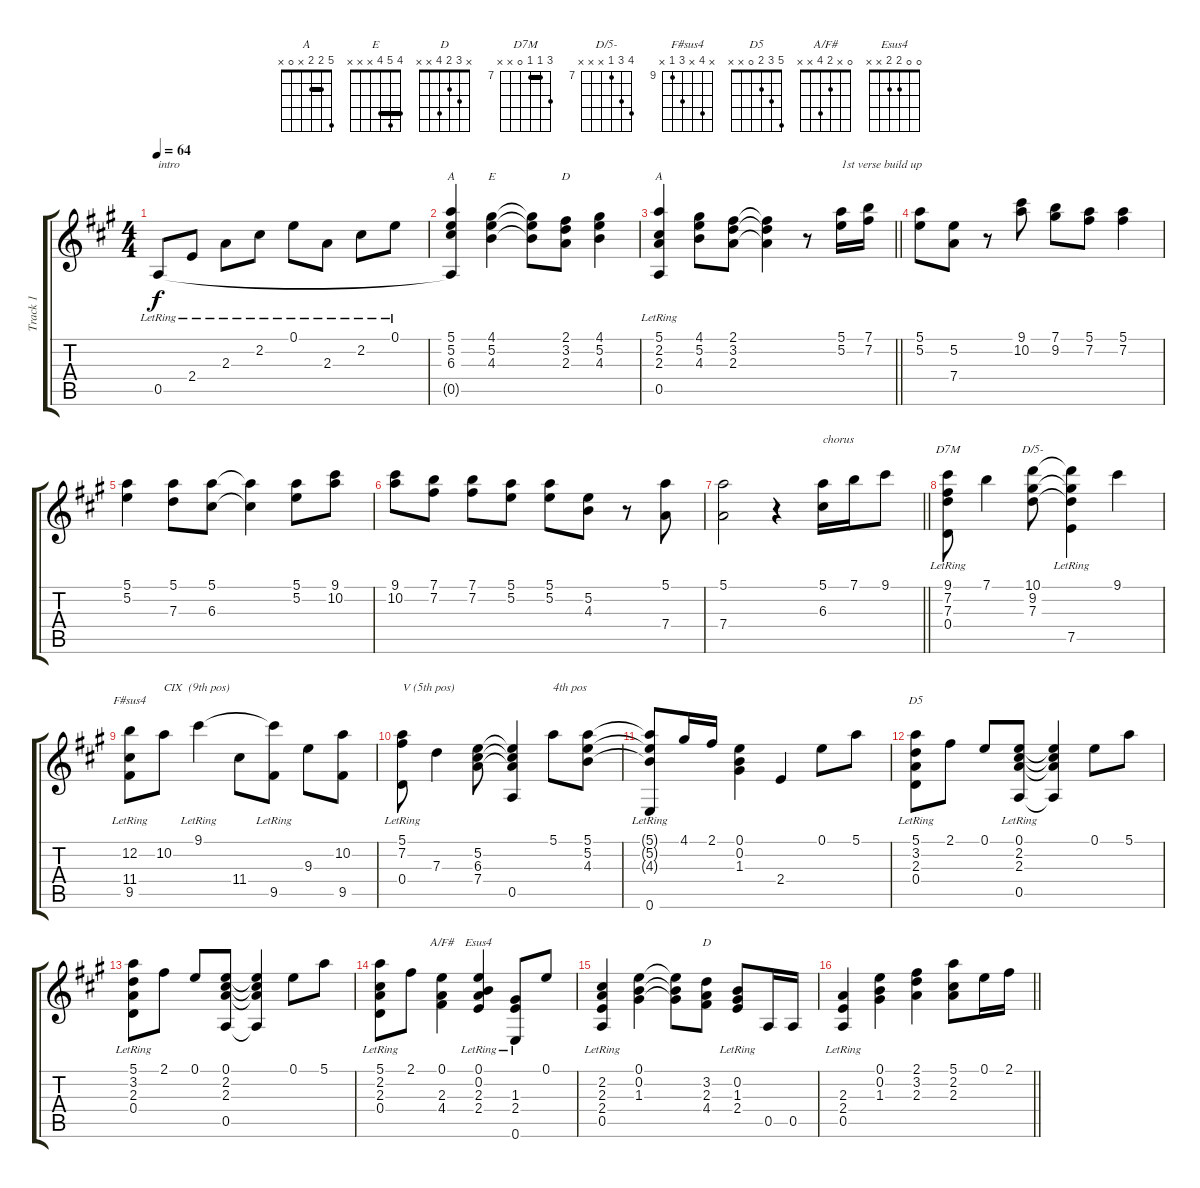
\track ("Track 1" "Track 1") {instrument acousticguitarsteel}
\staff {score tabs}
\tuning (E4 B3 G3 D3 A2 E2) {hide}
\chord ("A" 5 5 6 x x x) {firstfret 5 barre 5}
\chord ("E" 4 5 4 x x x) {barre 4}
\chord ("D" 2 3 2 x x x) {barre 2}
\chord ("A" 5 2 2 x 0 x) {barre 2}
\chord ("D7M" 9 7 7 0 x x) {firstfret 7 barre 7}
\chord ("D/5-" 10 9 7 x x x) {firstfret 7}
\chord ("F#sus4" x 12 x 11 9 x) {firstfret 9}
\chord ("D5" 5 3 2 0 x x)
\chord ("A/F#" 0 x 2 4 x x)
\chord ("Esus4" 0 0 2 2 x x)
\chord ("D" x 3 2 4 x x)
\ts (4 4)
\tempo 64
\clef g2
\ks a
0.5{lr}.8{txt "intro" dy f instrument acousticguitarsteel} 2.4{lr}.8 2.3{lr}.8 2.2{lr}.8 0.1{lr}.8 2.3{lr}.8 2.2{lr}.8 0.1{lr}.8 |
(5.1 5.2 6.3 0.5{t}).4{ch "A"} (4.1 5.2 4.3).4{ch "E"} (4.1{t} 5.2{t} 4.3{t}).8 (2.1 3.2 2.3).8{ch "D"} (4.1 5.2 4.3).4 |
\barLineRight lightlight
(5.1 2.2 2.3 0.5{lr}).4{ch "A"} (4.1 5.2 4.3).8 (2.1 3.2 2.3).8 (2.1{t} 3.2{t} 2.3{t}).4 r.8 (5.1 5.2).16{txt "1st verse build up"} (7.1 7.2).16 |
(5.1 5.2).8 (5.2 7.4).8 r.8 (9.1 10.2).8 (7.1 9.2).8 (5.1 7.2).8 (5.1 7.2).4 |
(5.1 5.2).4 (5.1 7.3).8 (5.1 6.3).8 (5.1{t} 6.3{t}).4 (5.1 5.2).8 (9.1 10.2).8 |
(9.1 10.2).8 (7.1 7.2).8 (7.1 7.2).8 (5.1 5.2).8 (5.1 5.2).8 (5.2 4.3).8 r.8 (5.1 7.4).8 |
\barLineRight lightlight
(5.1 7.4).2 r.4 (5.1 6.3).16{txt "chorus"} 7.1.16 9.1.8 |
(9.1 7.2 7.3 0.4{lr}).8{ch "D7M"} 7.1.4 (10.1 9.2 7.3).8{ch "D/5-"} (10.1{t} 9.2{t} 7.3{t} 7.5{lr}).4 9.1.4 |
(12.2 11.4 9.5{lr}).8{ch "F#sus4"} 10.2.8{txt "CIX  (9th pos)"} 9.1{lr}.4 11.4.8 (9.1{t} 9.5{lr}).8 9.3.8 (10.2 9.5).8 |
(5.1 7.2 0.4{lr}).8{txt "V (5th pos)"} 7.3.4 (5.2 6.3 7.4).8 (5.2{t} 6.3{t} 7.4{t} 0.5).4 5.1.8{txt "4th pos"} (5.1 5.2 4.3).8 |
(5.1{t} 5.2{t} 4.3{t} 0.6{lr}).8 4.1.16 2.1.16 (0.1 0.2 1.3).4 2.4.4 0.1.8 5.1.8 |
(5.1 3.2 2.3 0.4{lr}).8{ch "D5"} 2.1.8 0.1.8 (0.1 2.2 2.3 0.5{lr}).8 (0.1{t} 2.2{t} 2.3{t} 0.5{t}).4 0.1.8 5.1.8 |
(5.1 3.2 2.3 0.4{lr}).8 2.1.8 0.1.8 (0.1 2.2 2.3 0.5).8 (0.1{t} 2.2{t} 2.3{t} 0.5{t}).4 0.1.8 5.1.8 |
(5.1 2.2 2.3 0.4{lr}).8 2.1.8 (0.1 2.3 4.4).4{ch "A/F#"} (0.1{lr} 0.2 2.3 2.4).4{ch "Esus4"} (1.3 2.4 0.6{lr}).8 0.1.8 |
(2.2 2.3 2.4 0.5{lr}).4 (0.1 0.2 1.3).4 (0.1{t} 0.2{t} 1.3{t}).8 (3.2 2.3 4.4).8{ch "D"} (0.2{lr} 1.3{lr} 2.4{lr}).8 0.5.16 0.5.16 |
\barLineRight lightlight
(2.3 2.4 0.5{lr}).4 (0.1 0.2 1.3).4 (2.1 3.2 2.3).4 (5.1 2.2 2.3).8 0.1.16 2.1.16
